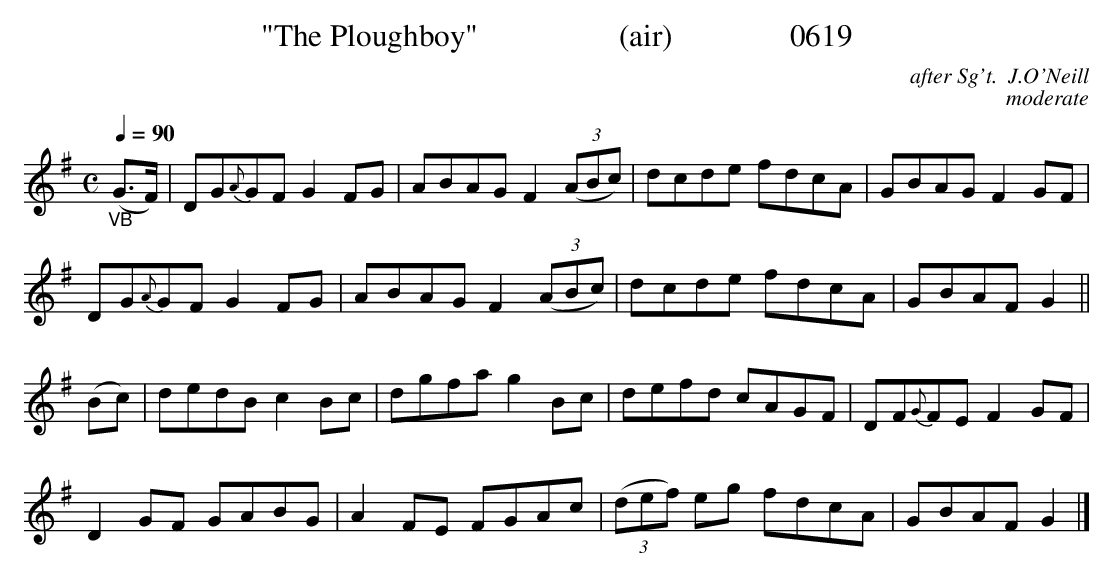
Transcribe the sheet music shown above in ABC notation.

X:1
T:"The Ploughboy"                  (air)               0619
C:after Sg't.  J.O'Neill
C:moderate
BRENNAN June 2003 (HTTP://WWW.SOSYOURMOM.COM)
Q:1/4=90
M:C
L:1/8
K:G
"_VB"(G3/2F/2)|DG{A}GF G2FG|ABAG F2 (3(ABc)|dcde fdcA|GBAG F2GF|
DG{A}GF G2FG|ABAG F2 (3(ABc)|dcde fdcA|GBAF G2||
(Bc)|dedB c2Bc|dgfa g2Bc|defd cAGF|DF{G}FE F2GF|
D2GF GABG|A2FE FGAc| (3(def) eg fdcA|GBAF G2|]
